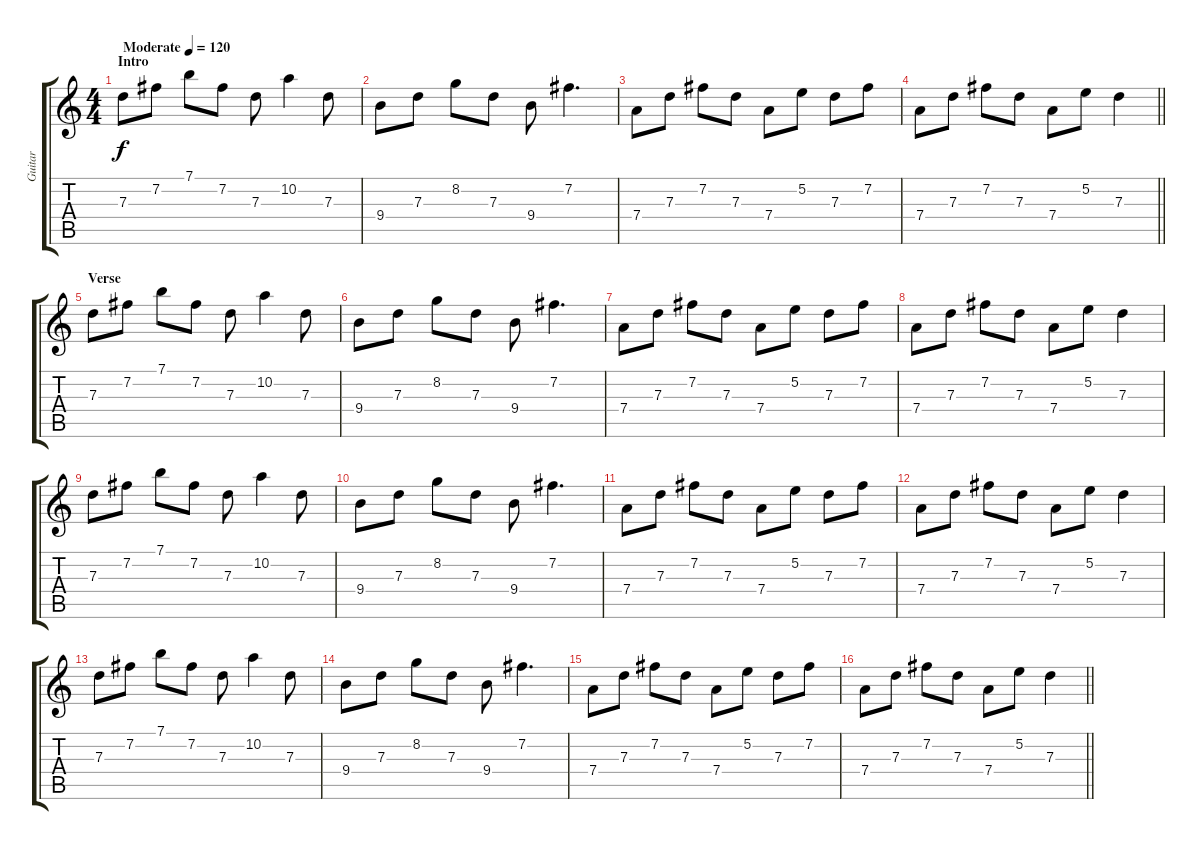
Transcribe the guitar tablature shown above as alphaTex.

\track ("Guitar" "Guitar") {instrument electricguitarclean}
\staff {score tabs}
\tuning (E4 B3 G3 D3 A2 E2) {hide}
\ts (4 4)
\section ("" "Intro")
\tempo (120 "Moderate")
\clef g2
\ks c
7.3.8{dy f instrument electricguitarclean} 7.2.8 7.1.8 7.2.8 7.3.8 10.2.4 7.3.8 |
9.4.8 7.3.8 8.2.8 7.3.8 9.4.8 7.2.4{d} |
7.4.8 7.3.8 7.2.8 7.3.8 7.4.8 5.2.8 7.3.8 7.2.8 |
\barLineRight lightlight
7.4.8 7.3.8 7.2.8 7.3.8 7.4.8 5.2.8 7.3.4 |
\section ("" "Verse")
7.3.8 7.2.8 7.1.8 7.2.8 7.3.8 10.2.4 7.3.8 |
9.4.8 7.3.8 8.2.8 7.3.8 9.4.8 7.2.4{d} |
7.4.8 7.3.8 7.2.8 7.3.8 7.4.8 5.2.8 7.3.8 7.2.8 |
7.4.8 7.3.8 7.2.8 7.3.8 7.4.8 5.2.8 7.3.4 |
7.3.8 7.2.8 7.1.8 7.2.8 7.3.8 10.2.4 7.3.8 |
9.4.8 7.3.8 8.2.8 7.3.8 9.4.8 7.2.4{d} |
7.4.8 7.3.8 7.2.8 7.3.8 7.4.8 5.2.8 7.3.8 7.2.8 |
7.4.8 7.3.8 7.2.8 7.3.8 7.4.8 5.2.8 7.3.4 |
7.3.8 7.2.8 7.1.8 7.2.8 7.3.8 10.2.4 7.3.8 |
9.4.8 7.3.8 8.2.8 7.3.8 9.4.8 7.2.4{d} |
7.4.8 7.3.8 7.2.8 7.3.8 7.4.8 5.2.8 7.3.8 7.2.8 |
\barLineRight lightlight
7.4.8 7.3.8 7.2.8 7.3.8 7.4.8 5.2.8 7.3.4
